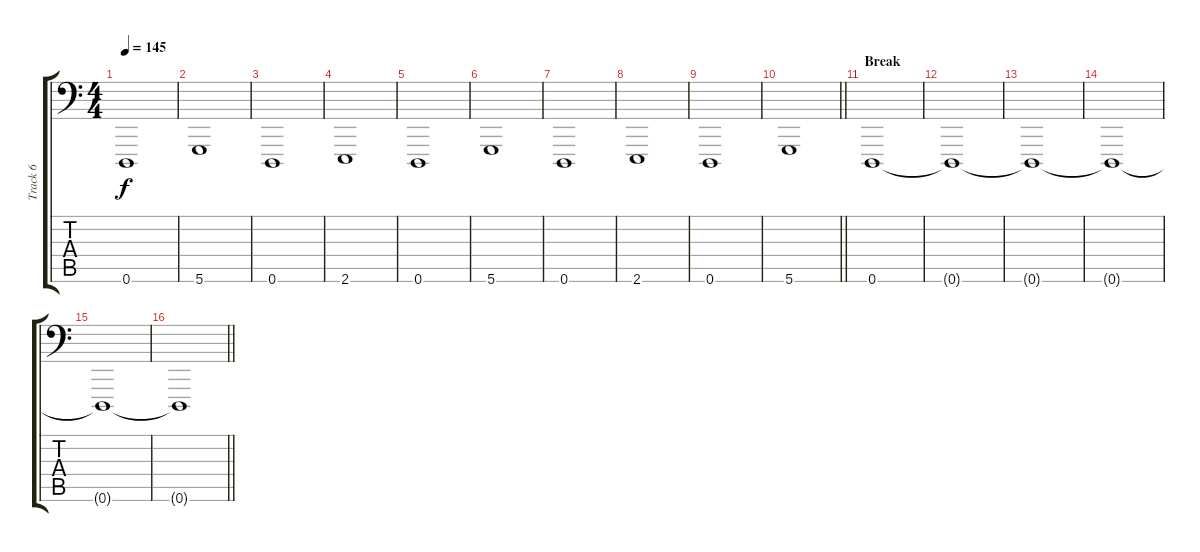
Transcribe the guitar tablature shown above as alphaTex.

\track ("Track 6" "Track 6") {instrument lead1square}
\staff {score tabs}
\tuning (E4 B3 G3 D2 A2 D1) {hide}
\ts (4 4)
\tempo 145
\clef f4
\ks c
0.6.1{dy f} |
5.6.1 |
0.6.1 |
2.6.1 |
0.6.1 |
5.6.1 |
0.6.1 |
2.6.1 |
0.6.1 |
\barLineRight lightlight
5.6.1 |
\section ("" "Break")
0.6.1 |
0.6{t}.1 |
0.6{t}.1 |
0.6{t}.1 |
0.6{t}.1 |
\barLineRight lightlight
0.6{t}.1
